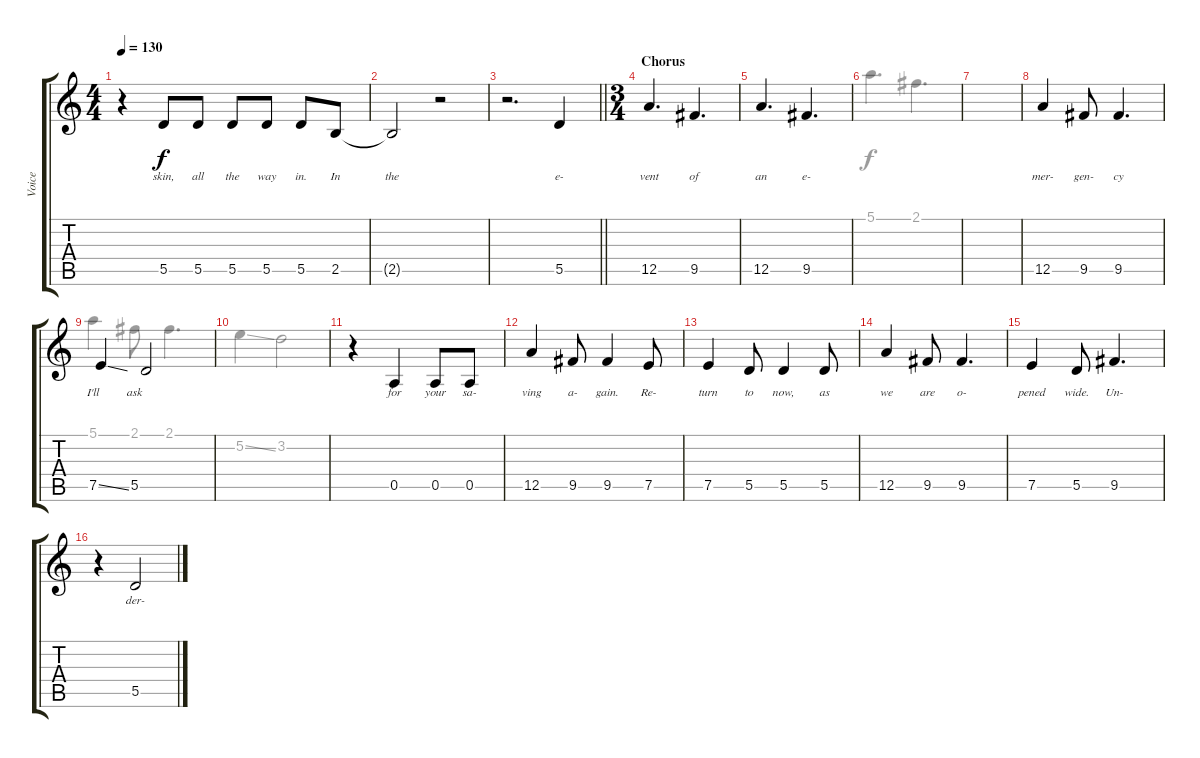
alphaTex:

\track ("Voice" "Voice") {instrument acousticguitarnylon}
\staff {score tabs}
\tuning (E4 B3 G3 D3 A2 E2) {hide}
\voice
\ts (4 4)
\tempo 130
\clef g2
\ks c
r.4{dy f} 5.5.8{lyrics (0 "skin,") lyrics (1 "") lyrics (2 "") lyrics (3 "") lyrics (4 "")} 5.5.8{lyrics (0 "all") lyrics (1 "") lyrics (2 "") lyrics (3 "") lyrics (4 "")} 5.5.8{lyrics (0 "the") lyrics (1 "") lyrics (2 "") lyrics (3 "") lyrics (4 "")} 5.5.8{lyrics (0 "way") lyrics (1 "") lyrics (2 "") lyrics (3 "") lyrics (4 "")} 5.5.8{lyrics (0 "in.") lyrics (1 "") lyrics (2 "") lyrics (3 "") lyrics (4 "")} 2.5.8{lyrics (0 "In") lyrics (1 "") lyrics (2 "") lyrics (3 "") lyrics (4 "")} |
2.5{t}.2{lyrics (0 "the") lyrics (1 "") lyrics (2 "") lyrics (3 "") lyrics (4 "")} r.2 |
\barLineRight lightlight
r.2{d} 5.5.4{lyrics (0 "e-") lyrics (1 "") lyrics (2 "") lyrics (3 "") lyrics (4 "")} |
\ts (3 4)
\section ("" "Chorus")
12.5.4{d lyrics (0 "vent") lyrics (1 "") lyrics (2 "") lyrics (3 "") lyrics (4 "")} 9.5.4{d lyrics (0 "of") lyrics (1 "") lyrics (2 "") lyrics (3 "") lyrics (4 "")} |
12.5.4{d lyrics (0 "an") lyrics (1 "") lyrics (2 "") lyrics (3 "") lyrics (4 "")} 9.5.4{d lyrics (0 "e-") lyrics (1 "") lyrics (2 "") lyrics (3 "") lyrics (4 "")} |
|
|
12.5.4{lyrics (0 "mer-") lyrics (1 "") lyrics (2 "") lyrics (3 "") lyrics (4 "")} 9.5.8{lyrics (0 "gen-") lyrics (1 "") lyrics (2 "") lyrics (3 "") lyrics (4 "")} 9.5.4{d lyrics (0 "cy") lyrics (1 "") lyrics (2 "") lyrics (3 "") lyrics (4 "")} |
7.5{ss}.4{lyrics (0 "I'll") lyrics (1 "") lyrics (2 "") lyrics (3 "") lyrics (4 "")} 5.5.2{lyrics (0 "ask") lyrics (1 "") lyrics (2 "") lyrics (3 "") lyrics (4 "")} |
|
r.4 0.5.4{lyrics (0 "for") lyrics (1 "") lyrics (2 "") lyrics (3 "") lyrics (4 "")} 0.5.8{lyrics (0 "your") lyrics (1 "") lyrics (2 "") lyrics (3 "") lyrics (4 "")} 0.5.8{lyrics (0 "sa-") lyrics (1 "") lyrics (2 "") lyrics (3 "") lyrics (4 "")} |
12.5.4{lyrics (0 "ving") lyrics (1 "") lyrics (2 "") lyrics (3 "") lyrics (4 "")} 9.5.8{lyrics (0 "a-") lyrics (1 "") lyrics (2 "") lyrics (3 "") lyrics (4 "")} 9.5.4{lyrics (0 "gain.") lyrics (1 "") lyrics (2 "") lyrics (3 "") lyrics (4 "")} 7.5.8{lyrics (0 "Re-") lyrics (1 "") lyrics (2 "") lyrics (3 "") lyrics (4 "")} |
7.5.4{lyrics (0 "turn") lyrics (1 "") lyrics (2 "") lyrics (3 "") lyrics (4 "")} 5.5.8{lyrics (0 "to") lyrics (1 "") lyrics (2 "") lyrics (3 "") lyrics (4 "")} 5.5.4{lyrics (0 "now,") lyrics (1 "") lyrics (2 "") lyrics (3 "") lyrics (4 "")} 5.5.8{lyrics (0 "as") lyrics (1 "") lyrics (2 "") lyrics (3 "") lyrics (4 "")} |
12.5.4{lyrics (0 "we") lyrics (1 "") lyrics (2 "") lyrics (3 "") lyrics (4 "")} 9.5.8{lyrics (0 "are") lyrics (1 "") lyrics (2 "") lyrics (3 "") lyrics (4 "")} 9.5.4{d lyrics (0 "o-") lyrics (1 "") lyrics (2 "") lyrics (3 "") lyrics (4 "")} |
7.5.4{lyrics (0 "pened") lyrics (1 "") lyrics (2 "") lyrics (3 "") lyrics (4 "")} 5.5.8{lyrics (0 "wide.") lyrics (1 "") lyrics (2 "") lyrics (3 "") lyrics (4 "")} 9.5.4{d lyrics (0 "Un-") lyrics (1 "") lyrics (2 "") lyrics (3 "") lyrics (4 "")} |
r.4 5.5.2{lyrics (0 "der-") lyrics (1 "") lyrics (2 "") lyrics (3 "") lyrics (4 "")}
\voice
\clef g2
\ottava regular
\simile none
\ks c
|
|
\barLineRight lightlight
|
|
|
5.1.4{d} 2.1.4{d} |
|
|
5.1.4 2.1.8 2.1.4{d} |
5.2{ss}.4 3.2.2 |
|
|
|
|
|
